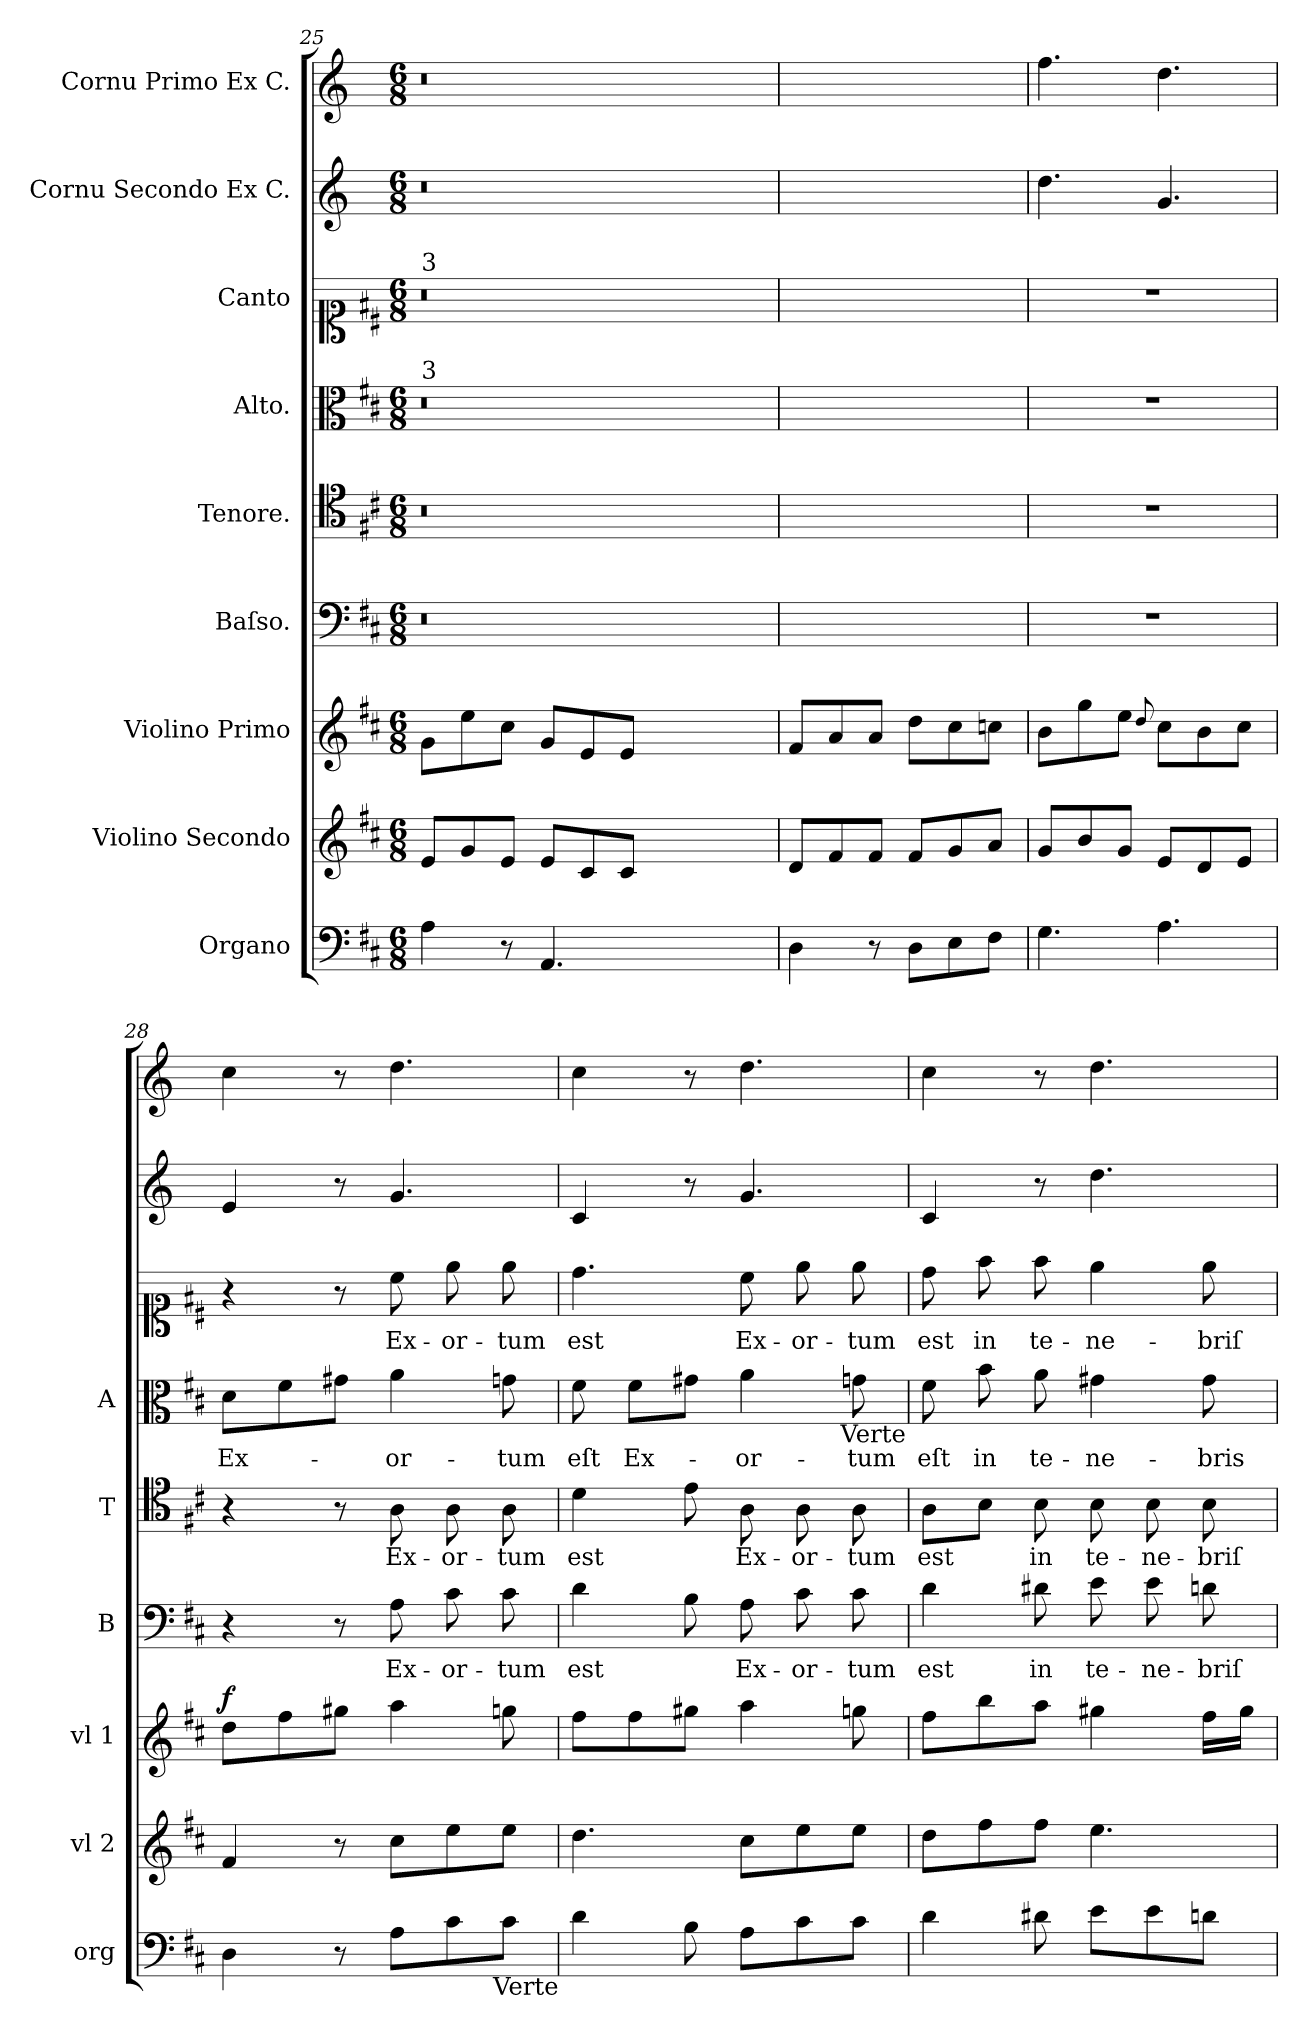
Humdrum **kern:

**kern	**kern	**kern	**dynam	**kern	**text	**kern	**text	**kern	**text	**kern	**text	**kern	**kern
*part9	*part8	*part7	*part7	*part6	*part6	*part5	*part5	*part4	*part4	*part3	*part3	*part2	*part1
*staff9	*staff8	*staff7	*staff7	*staff6	*staff6	*staff5	*staff5	*staff4	*staff4	*staff3	*staff3	*staff2	*staff1
*I"Organo	*I"Violino Secondo	*I"Violino Primo	*	*I"Baſso.	*	*I"Tenore.	*	*I"Alto.	*	*I"Canto	*	*I"Cornu Secondo Ex C.	*I"Cornu Primo Ex C.
*I'org	*I'vl 2	*I'vl 1	*	*I'B	*	*I'T	*	*I'A	*	*	*	*	*
*clefF4	*clefG2	*clefG2	*	*clefF4	*	*clefC4	*	*clefC3	*	*clefC1	*	*clefG2	*clefG2
*	*	*	*	*	*	*	*	*	*	*	*	*ITrd6c10	*ITrd6c10
*k[f#c#]	*k[f#c#]	*k[f#c#]	*	*k[f#c#]	*	*k[f#c#]	*	*k[f#c#]	*	*k[f#c#]	*	*k[f#c#]	*k[f#c#]
*D:	*D:	*D:	*	*D:	*	*D:	*	*D:	*	*D:	*	*D:	*D:
*M6/8	*M6/8	*M6/8	*	*M6/8	*	*M6/8	*	*M6/8	*	*M6/8	*	*M6/8	*M6/8
=25	=25	=25	=25	=25	=25	=25	=25	=25	=25	=25	=25	=25	=25
!	!	!	!	!	!	!	!	!	!	!LO:TX:a:t=3	!	!	!
!	!	!	!	!	!	!	!	!LO:TX:a:t=3	!	!	!	!	!
!	!	!	!	!LO:N:vis=0	!	!LO:N:vis=0	!	!LO:N:vis=0	!	!LO:N:vis=0	!	!LO:N:vis=0	!LO:N:vis=0
4A\	8e/L	8g\L	.	1.r	.	1.r	.	1.r	.	1.r	.	1.r	1.r
.	8g/	8ee\	.	.	.	.	.	.	.	.	.	.	.
8r	8e/J	8cc#\J	.	.	.	.	.	.	.	.	.	.	.
4.AA/	8e/L	8g/L	.	.	.	.	.	.	.	.	.	.	.
.	8c#/	8e/	.	.	.	.	.	.	.	.	.	.	.
.	8c#/J	8e/J	.	.	.	.	.	.	.	.	.	.	.
2.ryy	2.ryy	2.ryy	.	.	.	.	.	.	.	.	.	.	.
=26	=26	=26	=26	=26	=26	=26	=26	=26	=26	=26	=26	=26	=26
4D\	8d/L	8f#/L	.	2.ryy	.	2.ryy	.	2.ryy	.	2.ryy	.	2.ryy	2.ryy
.	8f#/	8a/	.	.	.	.	.	.	.	.	.	.	.
8r	8f#/J	8a/J	.	.	.	.	.	.	.	.	.	.	.
8D\L	8f#/L	8dd\L	.	.	.	.	.	.	.	.	.	.	.
8E\	8g/	8cc#\	.	.	.	.	.	.	.	.	.	.	.
8F#\J	8a/J	8ccn\J	.	.	.	.	.	.	.	.	.	.	.
=27	=27	=27	=27	=27	=27	=27	=27	=27	=27	=27	=27	=27	=27
4.G\	8g/L	8b\L	.	2.r	.	2.r	.	2.r	.	2.r	.	4.e\	4.g\
.	8b/	8gg\	.	.	.	.	.	.	.	.	.	.	.
.	8g/J	8ee\J	.	.	.	.	.	.	.	.	.	.	.
.	.	8qqdd/	.	.	.	.	.	.	.	.	.	.	.
4.A\	8e/L	8cc#\L	.	.	.	.	.	.	.	.	.	4.A/	4.e\
.	8d/	8b\	.	.	.	.	.	.	.	.	.	.	.
.	8e/J	8cc#\J	.	.	.	.	.	.	.	.	.	.	.
=28	=28	=28	=28	=28	=28	=28	=28	=28	=28	=28	=28	=28	=28
!	!	!	!LO:DY:a	!	!	!	!	!	!	!	!	!	!
4D\	4f#/	8dd\L	f	4r	.	4r	.	8d\L	Ex-	4r	.	4F#/	4d\
.	.	8ff#\	.	.	.	.	.	8f#\	.	.	.	.	.
8r	8r	8gg#X\J	.	8r	.	8r	.	8g#X\J	.	8r	.	8r	8r
8A\L	8cc#\L	4aa\	.	8A\	Ex-	8A\	Ex-	4a\	-or-	8cc#\	Ex-	4.A/	4.e\
8c#\	8ee\	.	.	8c#\	-or-	8A\	-or-	.	.	8ee\	-or-	.	.
8c#\J	8ee\J	8ggn\	.	8c#\	-tum	8A\	-tum	8gn\	-tum	8ee\	-tum	.	.
!LO:TX:b:rj:t=Verte	!	!	!	!	!	!	!	!	!	!	!	!	!
=29	=29	=29	=29	=29	=29	=29	=29	=29	=29	=29	=29	=29	=29
4d\	4.dd\	8ff#\L	.	4d\	est	4d\	est	8f#\	eſt	4.dd\	est	4D/	4d\
!	!	!	!	!	!	!	!	!	!LO:LY:i	!	!	!	!
.	.	8ff#\	.	.	.	.	.	8f#\L	Ex-	.	.	.	.
8B\	.	8gg#X\J	.	8B\	.	8e\	.	8g#X\J	.	.	.	8r	8r
!	!	!	!	!	!LO:LY:i	!	!LO:LY:i	!	!LO:LY:i	!	!LO:LY:i	!	!
8A\L	8cc#\L	4aa\	.	8A\	Ex-	8A\	Ex-	4a\	-or-	8cc#\	Ex-	4.A/	4.e\
!	!	!	!	!	!LO:LY:i	!	!LO:LY:i	!	!	!	!LO:LY:i	!	!
8c#\	8ee\	.	.	8c#\	-or-	8A\	-or-	.	.	8ee\	-or-	.	.
!	!	!	!	!	!LO:LY:i	!	!LO:LY:i	!	!LO:LY:i	!	!LO:LY:i	!	!
8c#\J	8ee\J	8ggn\	.	8c#\	-tum	8A\	-tum	8gn\	-tum	8ee\	-tum	.	.
!	!	!	!	!	!	!	!	!LO:TX:b:rj:t=Verte	!	!	!	!	!
=30	=30	=30	=30	=30	=30	=30	=30	=30	=30	=30	=30	=30	=30
!	!	!	!	!	!LO:LY:i	!	!LO:LY:i	!	!LO:LY:i	!	!LO:LY:i	!	!
4d\	8dd\L	8ff#\L	.	4d\	est	8A\L	est	8f#\	eſt	8dd\	est	4D/	4d\
.	8ff#\	8bb\	.	.	.	8B\J	.	8b\	in	8ff#\	in	.	.
8d#X\	8ff#\J	8aa\J	.	8d#X\	in	8B\	in	8a\	te-	8ff#\	te-	8r	8r
8e\L	4.ee\	4gg#X\	.	8e\	te-	8B\	te-	4g#X\	-ne-	4ee\	-ne-	4.e\	4.e\
8e\	.	.	.	8e\	-ne-	8B\	-ne-	.	.	.	.	.	.
8dn\J	.	16ff#\LL	.	8dn\	-briſ	8B\	-briſ	8g#\	-bris	8ee\	-briſ	.	.
.	.	16gg#\JJ	.	.	.	.	.	.	.	.	.	.	.
=	=	=	=	=	=	=	=	=	=	=	=	=	=
*-	*-	*-	*-	*-	*-	*-	*-	*-	*-	*-	*-	*-	*-
